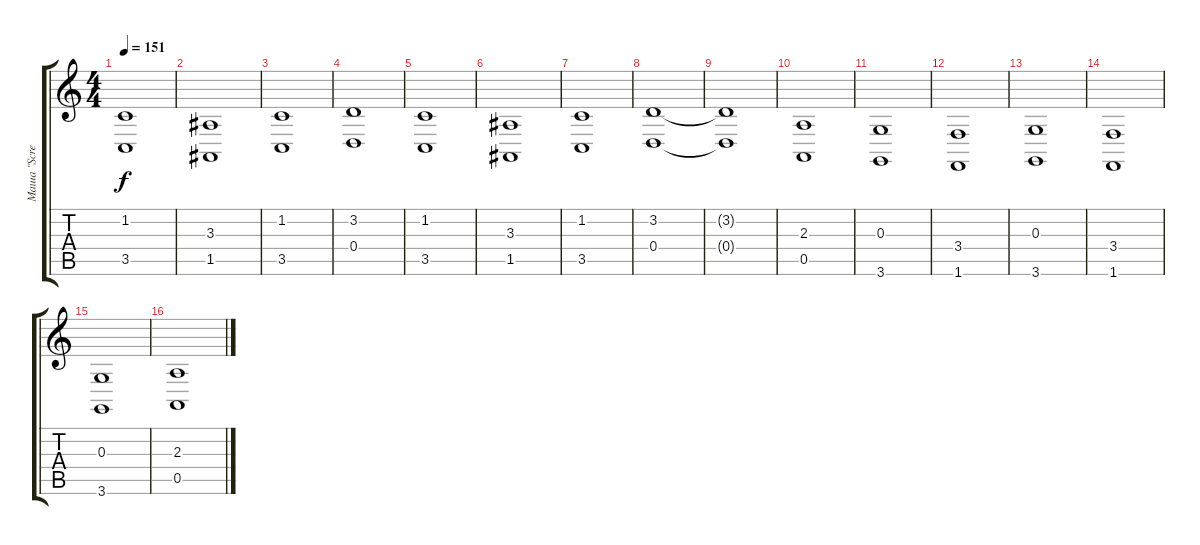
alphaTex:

\track ("Маша \"Scream\"" "Маша \"Scre") {instrument pad4choir}
\staff {score tabs}
\tuning (E4 B3 G3 D3 A2 E2) {hide}
\ts (4 4)
\tempo 151
\clef g2
\ks c
(1.2 3.5).1{dy f} |
(3.3 1.5).1 |
(1.2 3.5).1 |
(3.2 0.4).1 |
(1.2 3.5).1 |
(3.3 1.5).1 |
(1.2 3.5).1 |
(3.2 0.4).1 |
(3.2{t} 0.4{t}).1 |
(2.3 0.5).1 |
(0.3 3.6).1 |
(3.4 1.6).1 |
(0.3 3.6).1 |
(3.4 1.6).1 |
(0.3 3.6).1 |
(2.3 0.5).1
